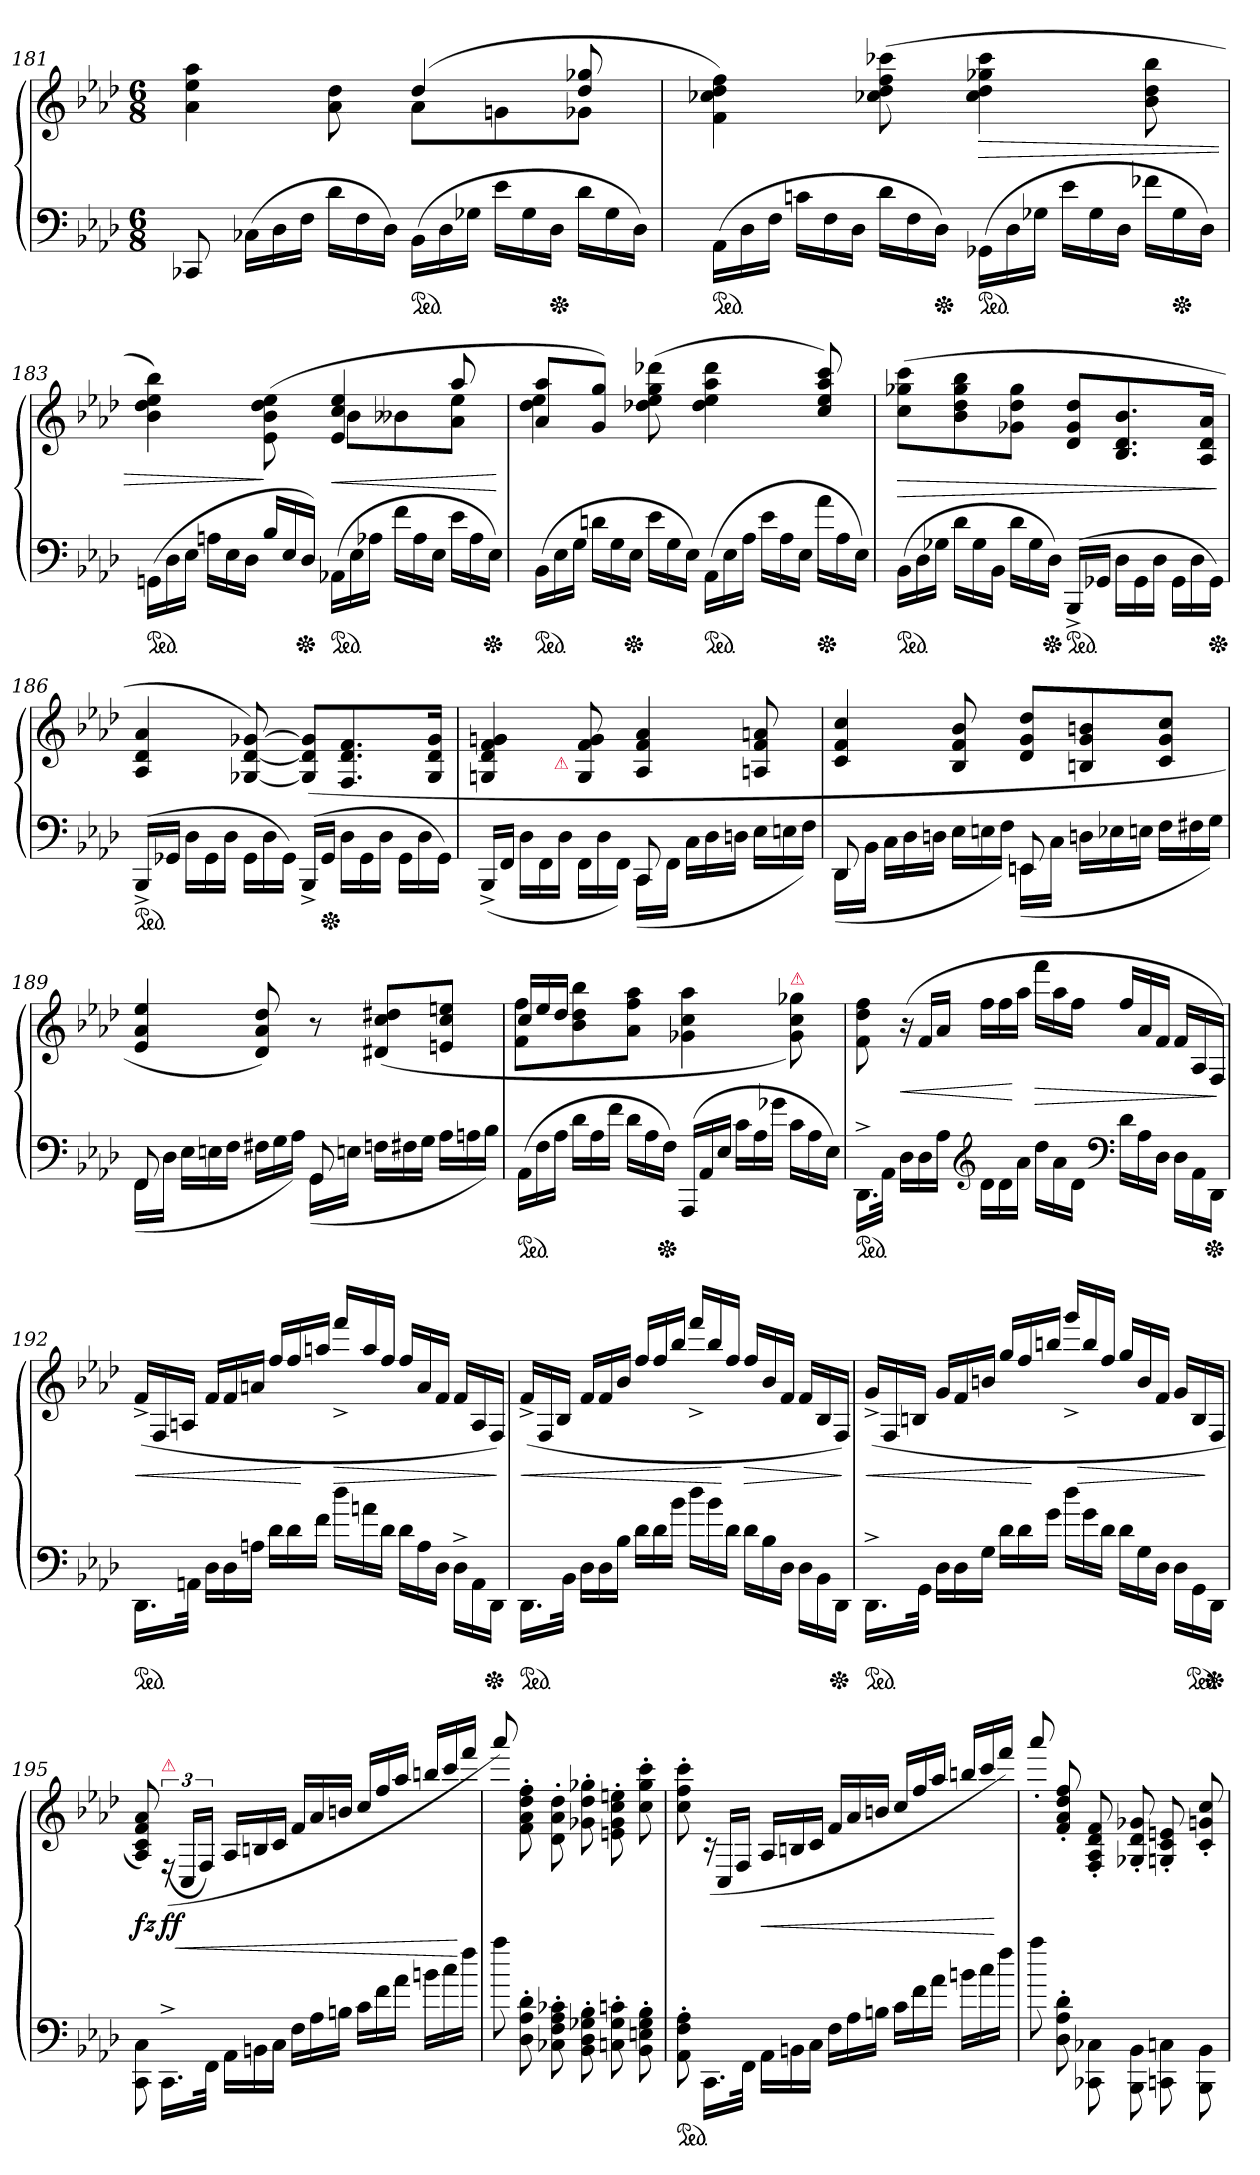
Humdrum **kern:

**kern	**kern	**dynam
*part1	*part1	*part1
*staff2	*staff1	*staff1/2
*clefF4	*clefG2	*
*k[b-e-a-d-]	*k[b-e-a-d-]	*
*f:	*f:	*
*M6/8	*M6/8	*
=181	=181	=181
*	*^	*
8CC-X	4.ryy	4a- 4ee- 4aa-	.
*Xtuplet	*	*	*
(>24C-XLL	.	.	.
24D-	.	.	.
24FJJ	.	.	.
24d-LL	.	8a- 8dd-	.
24F	.	.	.
24D-JJ)	.	.	.
*ped	*	*	*
(>24BB-LL	(>4dd-	8a-L	.
24D-	.	.	.
24G-XJJ	.	.	.
24e-LL	.	8gn	.
24G-	.	.	.
*Xped	*	*	*
24D-JJ	.	.	.
24d-LL	8dd- 8gg-X	8g-XJ	.
24G-	.	.	.
24D-JJ)	.	.	.
*	*v	*v	*
=182	=182	=182
*ped	*	*
(>24AA-\LL	4f 4cc-X 4dd- 4ff)	.
24D-\	.	.
24F\JJ	.	.
24cnLL	.	.
24F	.	.
24D-JJ	.	.
24d-LL	(>8cc-X 8dd- 8ff 8ccc-X	.
24F	.	.
*Xped	*	*
24D-JJ)	.	.
*ped	*	*
(>24GG-X\LL	4cc- 4dd- 4gg-X 4ccc-	>
24D-\	.	.
24G-X\JJ	.	.
24e-LL	.	.
24G-	.	.
24D-JJ	.	.
24f-XLL	8b- 8dd- 8bb-	.
*Xped	*	*
24G-	.	.
24D-JJ)	.	.
=183	=183	=183
*	*^	*
*ped	*	*	*
(>24GGn\LL	4.ryy	4b- 4dd- 4ee- 4bb-)	.
24D-\	.	.	.
24E-\JJ	.	.	.
24AnLL	.	.	.
24E-	.	.	.
24D-JJ	.	.	.
24B-LL	.	(>8e-\ 8b-\ 8dd-\ 8ee-\	]
24E-	.	.	.
*Xped	*	*	*
24D-/JJ)	.	.	.
*ped	*	*	*
(>24AA-XLL	4e- 4cc 4ee-	8b-L	<
24E-	.	.	.
24A-XJJ	.	.	.
24fLL	.	8b--X	.
24A-	.	.	.
24E-JJ	.	.	.
24e-LL	8aa-	8a- 8ee-J	.
24A-	.	.	.
*Xped	*	*	*
24E-JJ)	.	.	.
*	*v	*v	*
.	.	[
=184	=184	=184
*	*^	*
*ped	*	*	*
(>24BB-LL	8a- 8aa-L	4dd- 4ee-	.
24E-	.	.	.
24GJJ	.	.	.
24dnLL	8g 8ggJ)	.	.
24G	.	.	.
*Xped	*	*	*
24E-JJ	.	.	.
24e-LL	8ryy	(>8dd-X 8ee- 8gg 8ddd-X	.
24G	.	.	.
24E-JJ)	.	.	.
*ped	*	*	*
(>24AA-LL	4ryy	4dd- 4ee- 4aa- 4ddd-	.
24E-	.	.	.
24A-JJ	.	.	.
24e-LL	.	.	.
24A-	.	.	.
24E-JJ	.	.	.
*Xped	*	*	*
24a-\LL	8cc/ 8ee-/ 8aa-/ 8ccc/)	8ryy	.
24A-	.	.	.
24E-JJ)	.	.	.
*	*v	*v	*
=185	=185	=185
*ped	*	*
(>24BB-LL	(>8cc 8gg-X 8cccL	>
24D-	.	.
24G-XJJ	.	.
24d-LL	8b- 8dd- 8gg- 8bb-	.
24G-	.	.
24BB-JJ	.	.
24d-LL	8g-X 8dd- 8gg-J	.
24G-	.	.
*Xped	*	*
24D-JJ)	.	.
*ped	*	*
(>16BBB-^<LL	8d- 8g- 8dd-L	.
16GG-XJJ	.	.
24D-\LL	8.B- 8.d- 8.b-	.
24GG-\	.	.
24D-\JJ	.	.
24GG-\LL	.	.
24D-\	.	.
.	16A- 16d- 16a-Jk	.
*Xped	*	*
24GG-\JJ)	.	.
.	.	]
=186	=186	=186
*ped	*	*
(>16BBB-^<LL	4A- 4d- 4a-	.
16GG-XJJ	.	.
24D-\LL	.	.
24GG-\	.	.
24D-\JJ	.	.
24GG-\LL	[8G-X [8d- [8g-X)	.
24D-\	.	.
24GG-\JJ)	.	.
(>16BBB-^<LL	(>8G-] 8d-] 8g-]L	.
*Xped	*	*
16GG-JJ	.	.
24D-\LL	8.F 8.d- 8.f	.
24GG-\	.	.
24D-\JJ	.	.
24GG-\LL	.	.
24D-\	.	.
.	16G- 16d- 16g-Jk	.
24GG-\JJ)	.	.
=187	=187	=187
*^	*^	*
(>16BBB-^<LL	8ryy	4Gn 4d- 4f 4gn	6ryy	.
16FFJJ	.	.	.	.
4ryy	24D-\LL	.	.	.
.	24FF\	.	24ryy	.
!	!	!	!LO:TX:b:color=crimson:t=⚠	!
.	24D-\JJ	.	3ryy	.
.	24FF\LL	8G 8f 8g	.	.
.	24D-\	.	.	.
.	24FF\JJ)	.	.	.
8CC	(>16CCLL	4A- 4f 4a-	.	.
.	16FFJJ	.	.	.
4ryy	24C\LL	.	.	.
.	24D-\	.	6ryy	.
.	24Dn\JJ	.	.	.
.	24E-LL	8An 8f 8an	.	.
.	24En	.	.	.
.	24FJJ)	.	24ryy	.
*	*	*v	*v	*
=188	=188	=188	=188
8DD-	(>16DD-LL	4c 4f 4cc	.
.	16BB-JJ	.	.
4ryy	24C\LL	.	.
.	24D-\	.	.
.	24Dn\JJ	.	.
.	24E-\LL	8B- 8f 8b-	.
.	24En\	.	.
.	24F\JJ)	.	.
8EEn	(>16EEnLL	8d- 8g 8dd-L	.
.	16CJJ	.	.
4ryy	24Dn\LL	8Bn 8g 8bn	.
.	24E-X\	.	.
.	24En\JJ	.	.
.	24F\LL	8c 8g 8ccJ	.
.	24F#X\	.	.
.	24G\JJ)	.	.
=189	=189	=189	=189
8FF	(>16FFLL	4e- 4a- 4ee-	.
.	16D-JJ	.	.
4ryy	24E-LL	.	.
.	24En	.	.
.	24FJJ	.	.
.	24F#XLL	8d- 8a- 8dd-)	.
.	24G	.	.
.	24A-JJ)	.	.
8GG	(>16GGLL	8r	.
.	16EnJJ	.	.
4ryy	24FnLL	(>8d#X 8cc 8dd#XL	.
.	24F#X	.	.
.	24GJJ	.	.
.	24A-LL	8en 8cc 8eenJ	.
.	24An	.	.
.	24B-JJ)	.	.
*v	*v	*	*
=190	=190	=190
*	*Xtuplet	*
*	*^	*
*ped	*	*	*
(>24AA-LL	24ccLL	8f 8ffL	.
24F	24ee-	.	.
24A-JJ	24dd-JJ	.	.
24d-LL	4ryy	8b- 8dd- 8bb-	.
24A-	.	.	.
24fJJ	.	.	.
24d-LL	.	8a- 8ff 8aa-J	.
24A-	.	.	.
*Xped	*	*	*
24FJJ)	.	.	.
(>24AAA-LL	4.ryy	4g-X 4cc 4aa-	.
24AA-	.	.	.
24E-JJ	.	.	.
24cLL	.	.	.
24A-	.	.	.
24g-XJJ	.	.	.
!	!	!LO:TX:a:color=crimson:t=⚠	!
24cLL	.	8g- 8cc 8gg-X)	.
24A-	.	.	.
24E-JJ)	.	.	.
*	*v	*v	*
=191	=191	=191
*ped	*	*
16.DD-^>\LL	8f 8dd- 8ff	.
32AA-\JJk	.	.
24D-LL	(>24r	<
24D-	24fLL	.
24A-JJ	24a-JJ	.
*clefG2	*	*
24d-\LL	24ffLL	.
24d-\	24ff	.
24a-\JJ	24aa-JJ	[
24dd-\LL	24fffLL	>
24a-\	24aa-	.
24d-\JJ	24ffJJ	.
*clefF4	*	*
24d-LL	24ff/LL	.
24A-	24a-/	.
24D-JJ	24f/JJ	.
24D-LL	24fLL	.
24AA-\	24A-/	.
*Xped	*	*
24DD-\JJ	24F/JJ)	.
.	.	]
=192	=192	=192
*ped	*	*
16.DD-LL	(>24f^>LL	<
.	24F/	.
.	24An/JJ	.
32AAn\JJk	.	.
24D-LL	24fLL	.
24D-	24f	.
24AnJJ	24anJJ	.
24d-\LL	24ff/LL	.
24d-\	24ff/	.
24f\JJ	24aan/JJ	[
24dd-\LL	24fff^>/LL	>
24an	24aa/	.
24d-\JJ	24ff/JJ	.
24d-\LL	24ff/LL	.
24A	24a/	.
24D-JJ	24f/JJ	.
24D-^LL	24fLL	.
24AA\	24A/	.
*Xped	*	*
24DD-\JJ	24F/JJ)	.
.	.	]
=193	=193	=193
*ped	*	*
16.DD-LL	(>24f^>LL	<
.	24F/	.
.	24B-/JJ	.
32BB-\JJk	.	.
24D-LL	24fLL	.
24D-	24f	.
24B-JJ	24b-JJ	.
24d-\LL	24ff/LL	.
24d-\	24ff/	.
24b-\JJ	24bb-/JJ	.
24dd-\LL	24fff^>/LL	.
24b-\	24bb-/	.
24d-\JJ	24ff/JJ	[
24d-\LL	24ff/LL	>
24B-	24b-/	.
24D-JJ	24f/JJ	.
24D-LL	24fLL	.
24BB-\	24B-/	.
*Xped	*	*
24DD-\JJ	24F/JJ)	.
.	.	]
=194	=194	=194
!LO:TX:a:color=crimson:t=⚠	!	!
!LO:N:vis=16	!	!
*ped	*	*
16.DD-^>LL	(>24g^>LL	<
.	24F/	.
.	24Bn/JJ	.
32GG\JJk	.	.
24D-LL	24gLL	.
24D-	24f	.
24GJJ	24bnJJ	.
24d-\LL	24gg/LL	.
24d-\	24ff/	.
24g\JJ	24bbn/JJ	[
24dd-\LL	24ggg^>/LL	.
24g\	24bb/	>
24d-\JJ	24ff/JJ	.
24d-\LL	24gg/LL	.
24G	24b/	.
24D-JJ	24f/JJ	.
24D-LL	24gLL	.
*ped	*	*
24GG\	24B/	.
*Xped	*	*
24DD-\JJ	24F/JJ	]
=195	=195	=195
8CC\ 8C\	8A-/ 8c/ 8f/ 8a-/)	fz
*	*tuplet	*
!	!LO:TX:a:color=crimson:t=⚠	!
16.CC^>LL	(>(>24rF	ff
.	24C/LL	<
.	24F/JJ)	.
32FF\JJk	.	.
*	*Xtuplet	*
24AA-\LL	24A-/LL	.
24BBn\	24Bn/	.
24C\JJ	24c/JJ	.
24FLL	24fLL	.
24A-	24a-	.
24BnJJ	24bnJJ	.
24c\LL	24cc/LL	.
24f\	24ff/	.
24a-\JJ	24aa-/JJ	.
24bnLL	24bbnLL	.
24cc\	24ccc/	.
24ff\JJ	24fff/JJ	[
=196	=196	=196
8aa-\	8aaa-/)	.
8D-'> 8A-'> 8d-'>	8f'> 8a-'> 8dd-'> 8ff'>	.
8C-X'> 8F'> 8A-'> 8c-X'>	8d-'>\ 8a-'>\ 8dd-'>\	.
8BB-'> 8D-'> 8G-X'> 8B-'>	8g-X'> 8dd-'> 8gg-X'>	.
8Cn'>\ 8G-'>\ 8cn'>\	8en'>\ 8g-'>\ 8cc'>\ 8een'>\	.
8BB-'> 8En'> 8G-'> 8B-'>	8cc'> 8gg-'> 8ccc'>	.
=197	=197	=197
*ped	*	*
8AA-'> 8F'> 8A-'>	8cc'> 8ff'> 8ccc'>	.
16.CCLL	(>24rc	.
.	24C/LL	.
.	24F/JJ	.
32FF\JJk	.	.
24AA-\LL	24A-/LL	<
24BBn\	24Bn/	.
24C\JJ	24c/JJ	.
24FLL	24fLL	.
24A-	24a-	.
24BnJJ	24bnJJ	.
24c\LL	24cc/LL	.
24f\	24ff/	.
24a-\JJ	24aa-/JJ	.
24bnLL	24bbnLL	.
24cc\	24ccc/	.
24ff\JJ	24fff/JJ)	[
=198	=198	=198
8aa-\	8aaa-'>/	.
8D-' 8A-' 8d-'	8f'>/ 8a-'>/ 8dd-'>/ 8ff'>/	.
8CC-X\ 8C-X\	8F'>/ 8A-'>/ 8d-'>/ 8f'>/	.
8BBB-\ 8BB-\	8G-X'> 8d-'> 8g-X'>	.
8CCn\ 8Cn\	8Gn'>/ 8c'>/ 8en'>/	.
8BBB-\ 8BB-\	8c'< 8gn'< 8cc'<	.
=	=	=
*-	*-	*-
